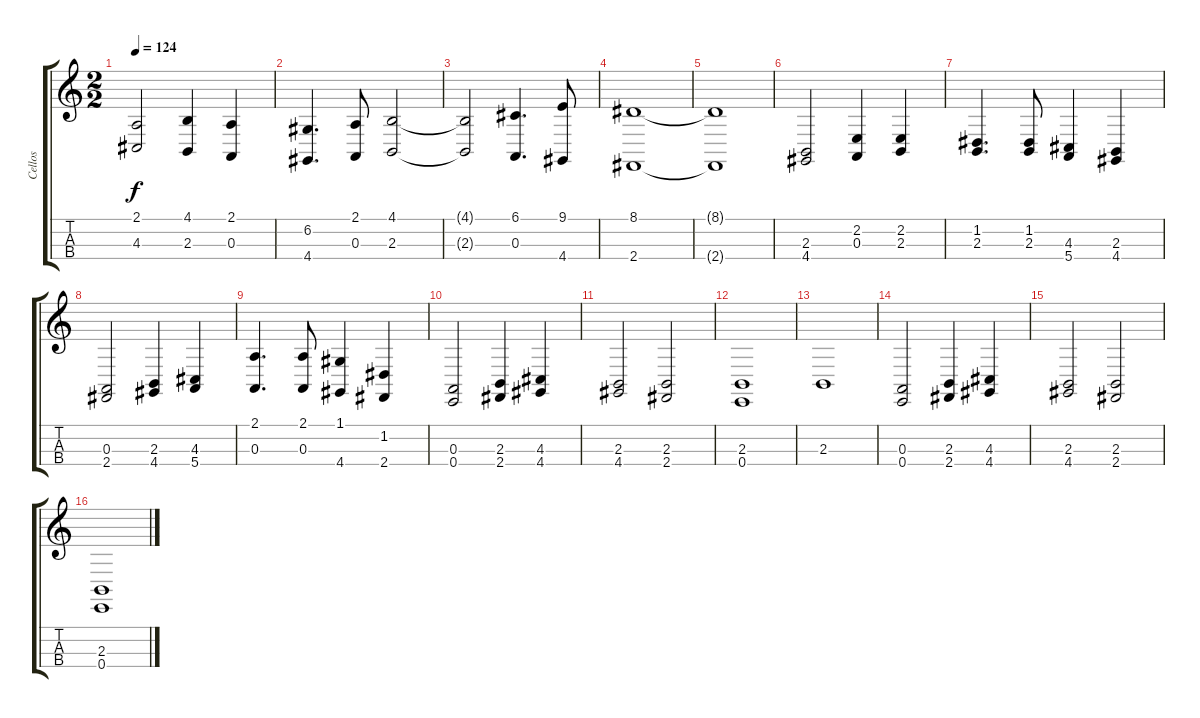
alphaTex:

\track ("Cellos" "Cellos") {instrument cello}
\staff {score tabs}
\tuning (G3 D3 A2 E2) {hide}
\ts (2 2)
\tempo 124
\clef g2
\ks c
(2.1{t} 4.3{t}).2{dy f} (4.1 2.3).4 (2.1 0.3).4 |
(6.2 4.4).4{d} (2.1 0.3).8 (4.1 2.3).2 |
(4.1{t} 2.3{t}).2 (6.1 0.3).4{d} (9.1 4.4).8 |
(8.1 2.4).1 |
(8.1{t} 2.4{t}).1 |
(2.3 4.4).2 (2.2 0.3).4 (2.2 2.3).4 |
(1.2 2.3).4{d} (1.2 2.3).8 (4.3 5.4).4 (2.3 4.4).4 |
(0.3 2.4).2 (2.3 4.4).4 (4.3 5.4).4 |
(2.1 0.3).4{d} (2.1 0.3).8 (1.1 4.4).4 (1.2 2.4).4 |
(0.3 0.4).2 (2.3 2.4).4 (4.3 4.4).4 |
(2.3 4.4).2 (2.3 2.4).2 |
(2.3 0.4).1 |
2.3.1 |
(0.3 0.4).2 (2.3 2.4).4 (4.3 4.4).4 |
(2.3 4.4).2 (2.3 2.4).2 |
(2.3 0.4).1
